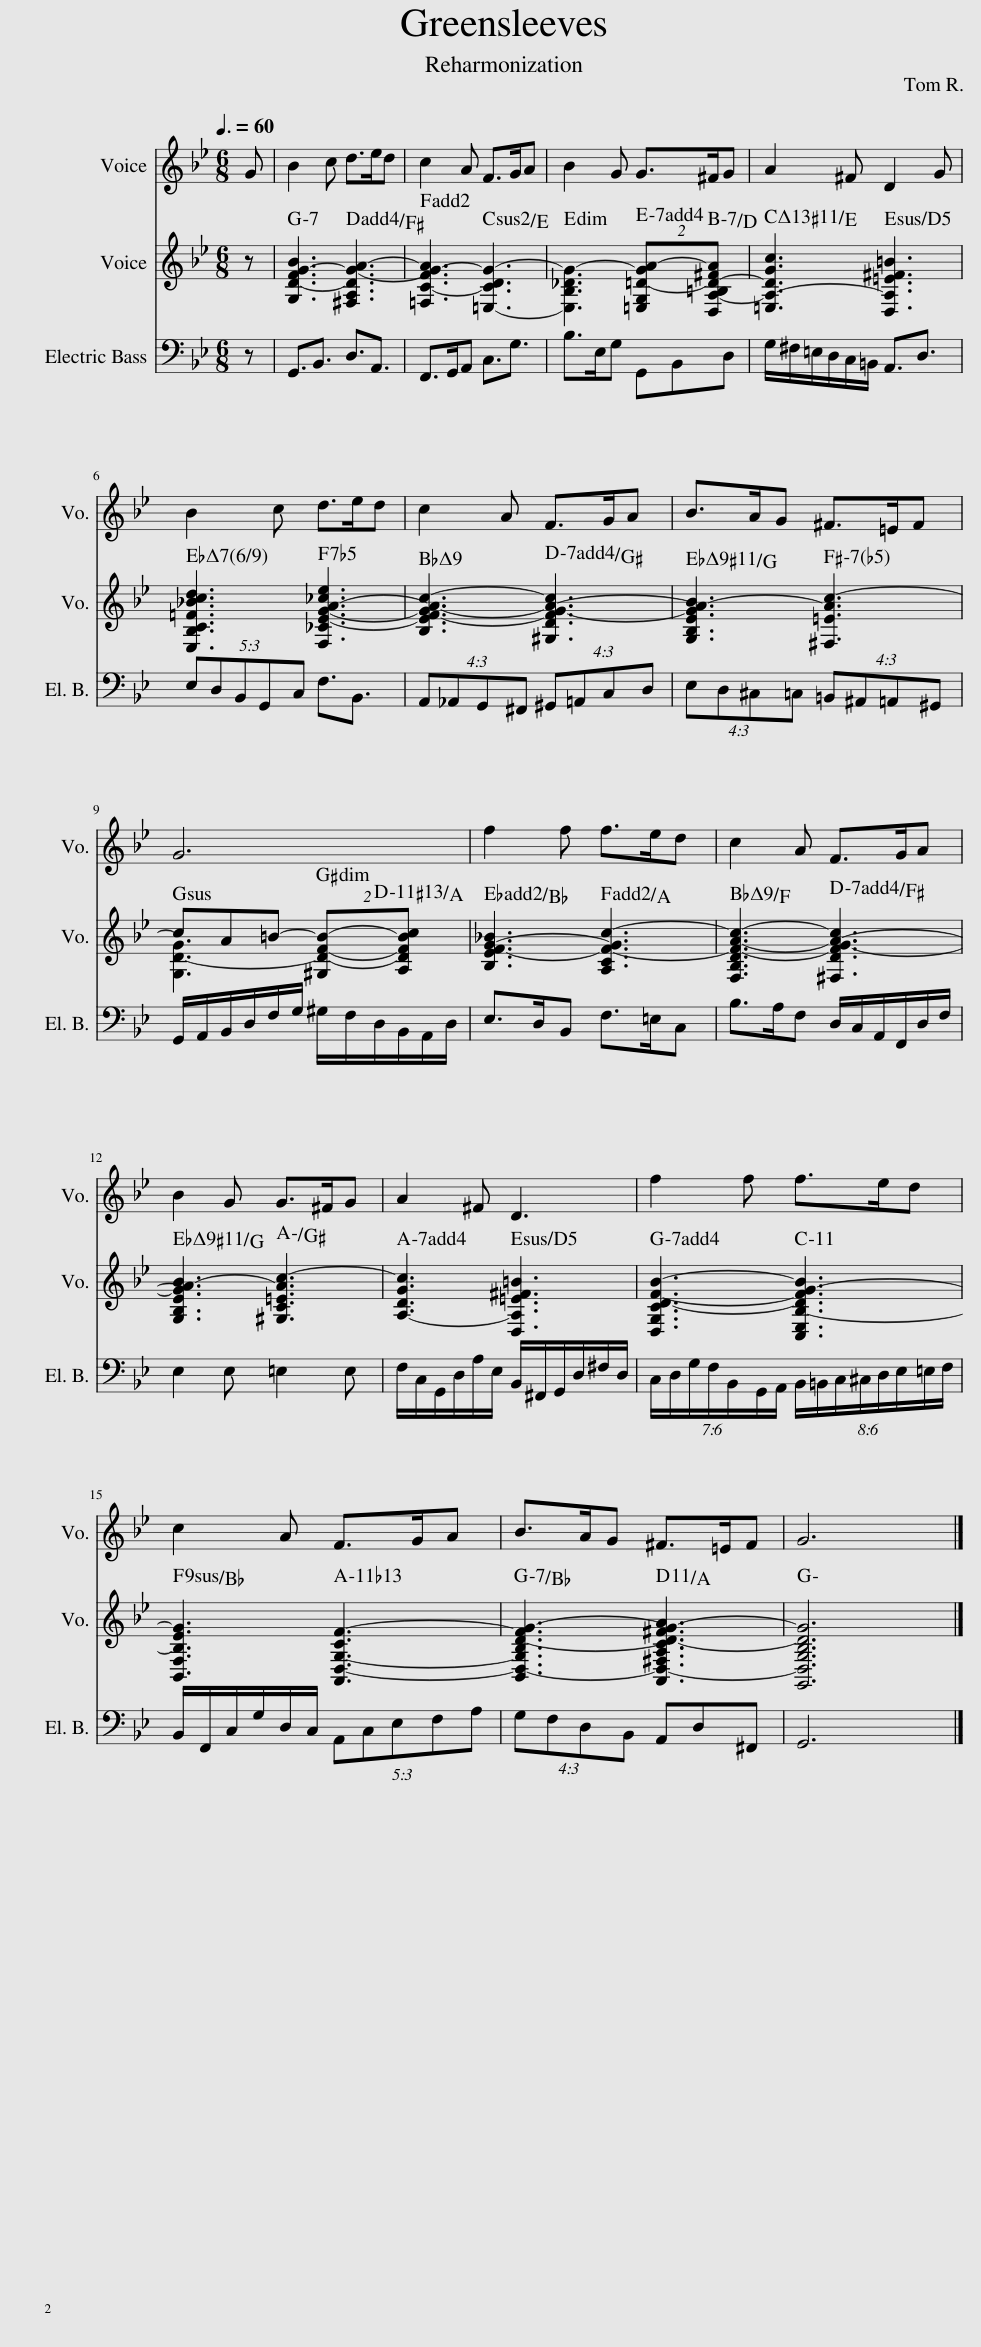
X:1
%%score 1 ( 2 3 ) 4
L:1/8
Q:3/8=60
M:6/8
I:linebreak $
K:Bb
V:1 treble
V:2 treble
V:3 treble
V:4 bass transpose=-12
V:1
 G | B2 c d>ed | c2 A F>GA | B2 G G>^FG | A2 ^F D2 G |$ %5
 B2 c d>ed | c2 A F>GA | B>AG ^F>=EF |$ G6 | f2 f f>ed | %10
 c2 A F>GA |$ B2 G G>^FG | A2 ^F D3 | f2 f f>ed |$ c2 A F>GA | %15
 B>AG ^F>=EF | G6 |] %17
V:2
 z | [G,D-FG-B]3 [^F,A,DG-A-]3 | [=F,C-FG-A]3 [=E,-CDG-]3 | [E,B,_DG-]3 (2:3:2[=E,G,=D-GA-][D,A,-=B,D-^FA] | [=E,A,-DGc]3 [D,A,=E^F=B]3 |$ %5
 [E,B,C=F_Bcd]3 [F,_CE-G-A-_ce]3 | [B,EF-GA-c-]3 [^G,DFG-A-c]3 | [G,B,EGA-B]3 [^F,=EAc-]3 |$ [G,D-G]3 (2:3:2[^G,D-F-B-][A,DFBc] | [B,EF-G-_B]3 [A,CF-Gc-]3 | %10
 [F,B,DF-A-c-]3 [^F,DFG-A-c]3 |$ [G,B,EGA-B]3 [^G,C=EAc-]3 | [A,-DGc]3 [D,A,=E^F=B]3 | [D,G,CD-F-B-]3 [C,E,B,-DFG-B]3 |$ [B,,F,B,EG]3 [A,,D,-G,-CF-]3 | %15
 [B,,D,-G,B,D-FG-]3 [A,,D,-^F,A,CD-^FG-A]3 | [G,,D,G,B,DG]6 |] %17
V:3
 x | x6 | x6 | x6 | x6 |$ %5
 x6 | x6 | x6 |$ cA=B- x3 | x6 | %10
 x6 |$ x6 | x6 | x6 |$ x6 | %15
 x6 | x6 |] %17
V:4
 z | G,,3/2B,,3/2 D,3/2A,,3/2 | F,,>G,,A,, C,3/2G,3/2 | B,>E,G, G,,B,,D, | G,/^F,/=E,/D,/C,/=B,,/ A,,3/2D,3/2 |$ %5
 (5:3:5E,D,B,,G,,C, F,3/2B,,3/2 | (4:3:4A,,_A,,G,,^F,, (4:3:4^G,,=A,,C,D, | (4:3:4E,D,^C,=C, (4:3:4=B,,^A,,=A,,^G,, |$ G,,/A,,/B,,/D,/F,/G,/ ^G,/F,/D,/B,,/A,,/D,/ | E,>D,B,, F,>=E,C, | %10
 B,>A,F, D,/C,/A,,/F,,/D,/F,/ |$ E,2 E, =E,2 E, | F,/C,/G,,/D,/A,/E,/ B,,/^F,,/G,,/D,/^F,/D,/ | (7:6:7C,/D,/G,/F,/B,,/G,,/A,,/ (8:6:8B,,/=B,,/C,/^C,/D,/E,/=E,/F,/ |$ B,,/F,,/C,/G,/D,/C,/ (5:3:5A,,C,E,F,A, | %15
 (4:3:4G,F,D,B,, A,,D,^F,, | G,,6 |] %17
